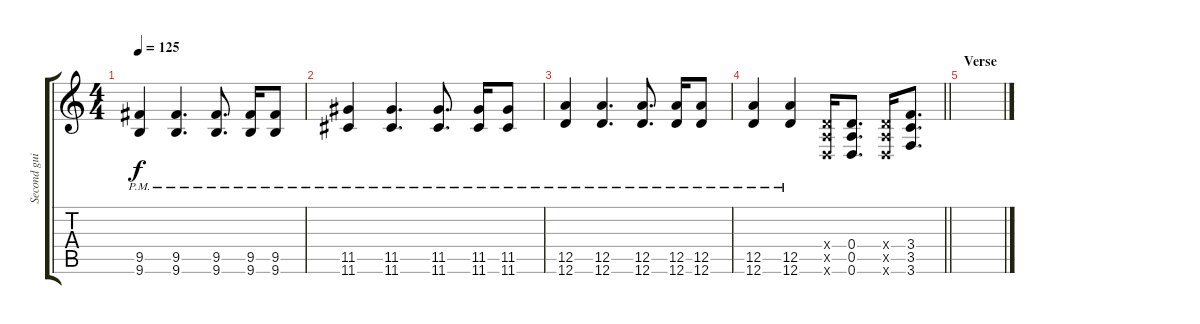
\track ("Second guitar" "Second gui") {instrument distortionguitar}
\staff {score tabs}
\tuning (E4 B3 A3 D3 A2 D2) {hide}
\ts (4 4)
\tempo 125
\clef g2
\ks c
(9.5{pm} 9.6{pm}).4{dy f} (9.5{pm} 9.6{pm}).4{d} (9.5{pm} 9.6{pm}).8{d} (9.5{pm} 9.6{pm}).16 (9.5{pm} 9.6{pm}).8 |
(11.5{pm} 11.6{pm}).4 (11.5{pm} 11.6{pm}).4{d} (11.5{pm} 11.6{pm}).8{d} (11.5{pm} 11.6{pm}).16 (11.5{pm} 11.6{pm}).8 |
(12.5{pm} 12.6{pm}).4 (12.5{pm} 12.6{pm}).4{d} (12.5{pm} 12.6{pm}).8{d} (12.5{pm} 12.6{pm}).16 (12.5{pm} 12.6{pm}).8 |
\barLineRight lightlight
(12.5{pm} 12.6{pm}).4 (12.5{pm} 12.6{pm}).4 (0.4{x} 0.5{x} 0.6{x}).16 (0.4 0.5 0.6).8{d} (0.4{x} 0.5{x} 0.6{x}).16 (3.4 3.5 3.6).8{d} |
\section ("" "Verse")
